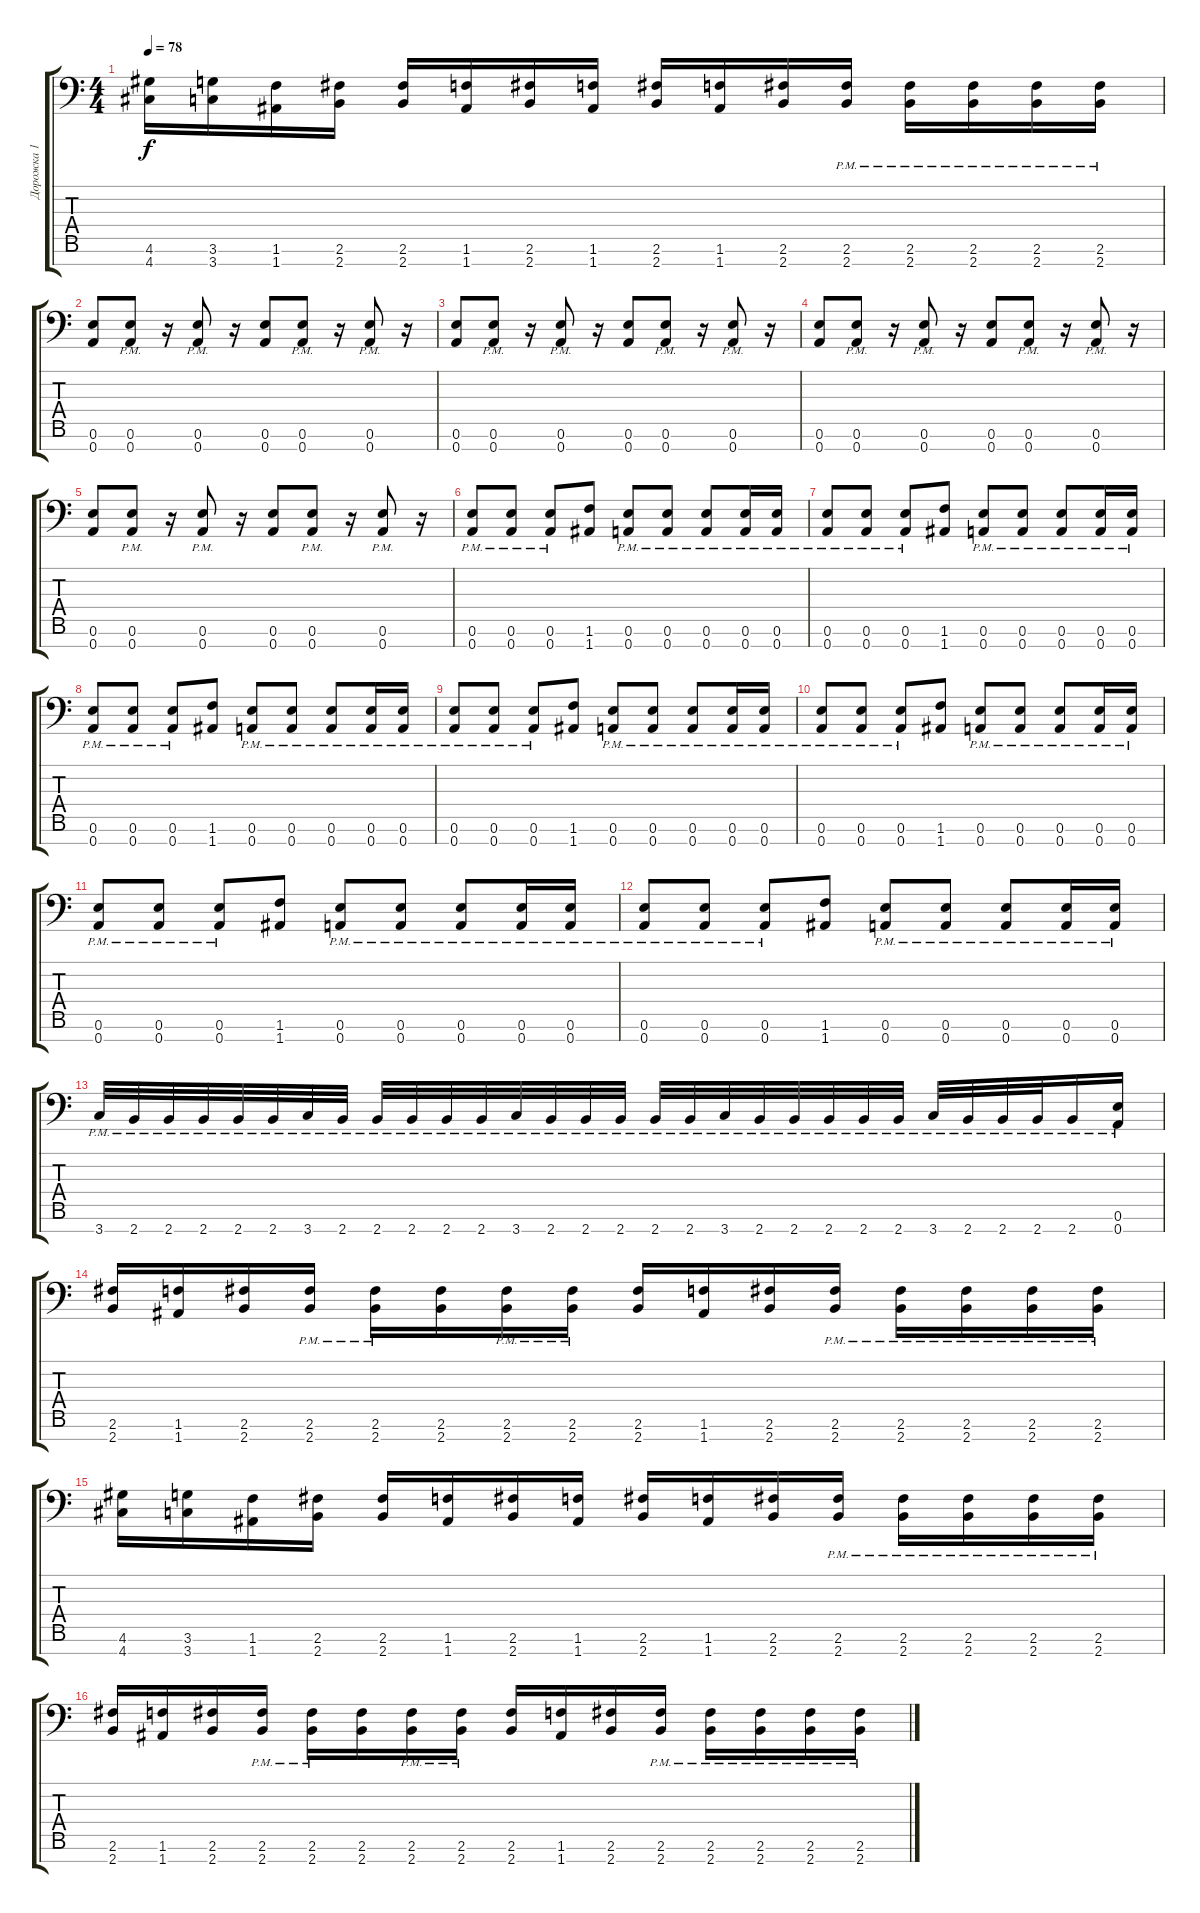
\track ("Дорожка 1" "Дорожка 1") {instrument distortionguitar}
\staff {score tabs}
\tuning (E4 B3 G3 D3 A2 E2 A1) {hide}
\ts (4 4)
\tempo 78
\clef f4
\ks c
(4.6 4.7).16{dy f} (3.6 3.7).16 (1.6 1.7).16 (2.6 2.7).16 (2.6 2.7).16 (1.6 1.7).16 (2.6 2.7).16 (1.6 1.7).16 (2.6 2.7).16 (1.6 1.7).16 (2.6 2.7).16 (2.6{pm} 2.7{pm}).16 (2.6{pm} 2.7{pm}).16 (2.6{pm} 2.7{pm}).16 (2.6{pm} 2.7{pm}).16 (2.6{pm} 2.7{pm}).16 |
(0.6 0.7).8 (0.6{pm} 0.7{pm}).8 r.16 (0.6{pm} 0.7{pm}).8 r.16 (0.6 0.7).8 (0.6{pm} 0.7{pm}).8 r.16 (0.6{pm} 0.7{pm}).8 r.16 |
(0.6 0.7).8 (0.6{pm} 0.7{pm}).8 r.16 (0.6{pm} 0.7{pm}).8 r.16 (0.6 0.7).8 (0.6{pm} 0.7{pm}).8 r.16 (0.6{pm} 0.7{pm}).8 r.16 |
(0.6 0.7).8 (0.6{pm} 0.7{pm}).8 r.16 (0.6{pm} 0.7{pm}).8 r.16 (0.6 0.7).8 (0.6{pm} 0.7{pm}).8 r.16 (0.6{pm} 0.7{pm}).8 r.16 |
(0.6 0.7).8 (0.6{pm} 0.7{pm}).8 r.16 (0.6{pm} 0.7{pm}).8 r.16 (0.6 0.7).8 (0.6{pm} 0.7{pm}).8 r.16 (0.6{pm} 0.7{pm}).8 r.16 |
(0.6{pm} 0.7{pm}).8 (0.6{pm} 0.7{pm}).8 (0.6{pm} 0.7{pm}).8 (1.6 1.7).8 (0.6{pm} 0.7{pm}).8 (0.6{pm} 0.7{pm}).8 (0.6{pm} 0.7{pm}).8 (0.6{pm} 0.7{pm}).16 (0.6{pm} 0.7{pm}).16 |
(0.6{pm} 0.7{pm}).8 (0.6{pm} 0.7{pm}).8 (0.6{pm} 0.7{pm}).8 (1.6 1.7).8 (0.6{pm} 0.7{pm}).8 (0.6{pm} 0.7{pm}).8 (0.6{pm} 0.7{pm}).8 (0.6{pm} 0.7{pm}).16 (0.6{pm} 0.7{pm}).16 |
(0.6{pm} 0.7{pm}).8 (0.6{pm} 0.7{pm}).8 (0.6{pm} 0.7{pm}).8 (1.6 1.7).8 (0.6{pm} 0.7{pm}).8 (0.6{pm} 0.7{pm}).8 (0.6{pm} 0.7{pm}).8 (0.6{pm} 0.7{pm}).16 (0.6{pm} 0.7{pm}).16 |
(0.6{pm} 0.7{pm}).8 (0.6{pm} 0.7{pm}).8 (0.6{pm} 0.7{pm}).8 (1.6 1.7).8 (0.6{pm} 0.7{pm}).8 (0.6{pm} 0.7{pm}).8 (0.6{pm} 0.7{pm}).8 (0.6{pm} 0.7{pm}).16 (0.6{pm} 0.7{pm}).16 |
(0.6{pm} 0.7{pm}).8 (0.6{pm} 0.7{pm}).8 (0.6{pm} 0.7{pm}).8 (1.6 1.7).8 (0.6{pm} 0.7{pm}).8 (0.6{pm} 0.7{pm}).8 (0.6{pm} 0.7{pm}).8 (0.6{pm} 0.7{pm}).16 (0.6{pm} 0.7{pm}).16 |
(0.6{pm} 0.7{pm}).8 (0.6{pm} 0.7{pm}).8 (0.6{pm} 0.7{pm}).8 (1.6 1.7).8 (0.6{pm} 0.7{pm}).8 (0.6{pm} 0.7{pm}).8 (0.6{pm} 0.7{pm}).8 (0.6{pm} 0.7{pm}).16 (0.6{pm} 0.7{pm}).16 |
(0.6{pm} 0.7{pm}).8 (0.6{pm} 0.7{pm}).8 (0.6{pm} 0.7{pm}).8 (1.6 1.7).8 (0.6{pm} 0.7{pm}).8 (0.6{pm} 0.7{pm}).8 (0.6{pm} 0.7{pm}).8 (0.6{pm} 0.7{pm}).16 (0.6{pm} 0.7{pm}).16 |
3.7{pm}.32 2.7{pm}.32 2.7{pm}.32 2.7{pm}.32 2.7{pm}.32 2.7{pm}.32 3.7{pm}.32 2.7{pm}.32 2.7{pm}.32 2.7{pm}.32 2.7{pm}.32 2.7{pm}.32 3.7{pm}.32 2.7{pm}.32 2.7{pm}.32 2.7{pm}.32 2.7{pm}.32 2.7{pm}.32 3.7{pm}.32 2.7{pm}.32 2.7{pm}.32 2.7{pm}.32 2.7{pm}.32 2.7{pm}.32 3.7{pm}.32 2.7{pm}.32 2.7{pm}.32 2.7{pm}.32 2.7{pm}.16 (0.6{pm} 0.7{pm}).16 |
(2.6 2.7).16 (1.6 1.7).16 (2.6 2.7).16 (2.6{pm} 2.7{pm}).16 (2.6{pm} 2.7{pm}).16 (2.6 2.7).16 (2.6{pm} 2.7{pm}).16 (2.6{pm} 2.7{pm}).16 (2.6 2.7).16 (1.6 1.7).16 (2.6 2.7).16 (2.6{pm} 2.7{pm}).16 (2.6{pm} 2.7{pm}).16 (2.6{pm} 2.7{pm}).16 (2.6{pm} 2.7{pm}).16 (2.6{pm} 2.7{pm}).16 |
(4.6 4.7).16 (3.6 3.7).16 (1.6 1.7).16 (2.6 2.7).16 (2.6 2.7).16 (1.6 1.7).16 (2.6 2.7).16 (1.6 1.7).16 (2.6 2.7).16 (1.6 1.7).16 (2.6 2.7).16 (2.6{pm} 2.7{pm}).16 (2.6{pm} 2.7{pm}).16 (2.6{pm} 2.7{pm}).16 (2.6{pm} 2.7{pm}).16 (2.6{pm} 2.7{pm}).16 |
(2.6 2.7).16 (1.6 1.7).16 (2.6 2.7).16 (2.6{pm} 2.7{pm}).16 (2.6{pm} 2.7{pm}).16 (2.6 2.7).16 (2.6{pm} 2.7{pm}).16 (2.6{pm} 2.7{pm}).16 (2.6 2.7).16 (1.6 1.7).16 (2.6 2.7).16 (2.6{pm} 2.7{pm}).16 (2.6{pm} 2.7{pm}).16 (2.6{pm} 2.7{pm}).16 (2.6{pm} 2.7{pm}).16 (2.6{pm} 2.7{pm}).16
